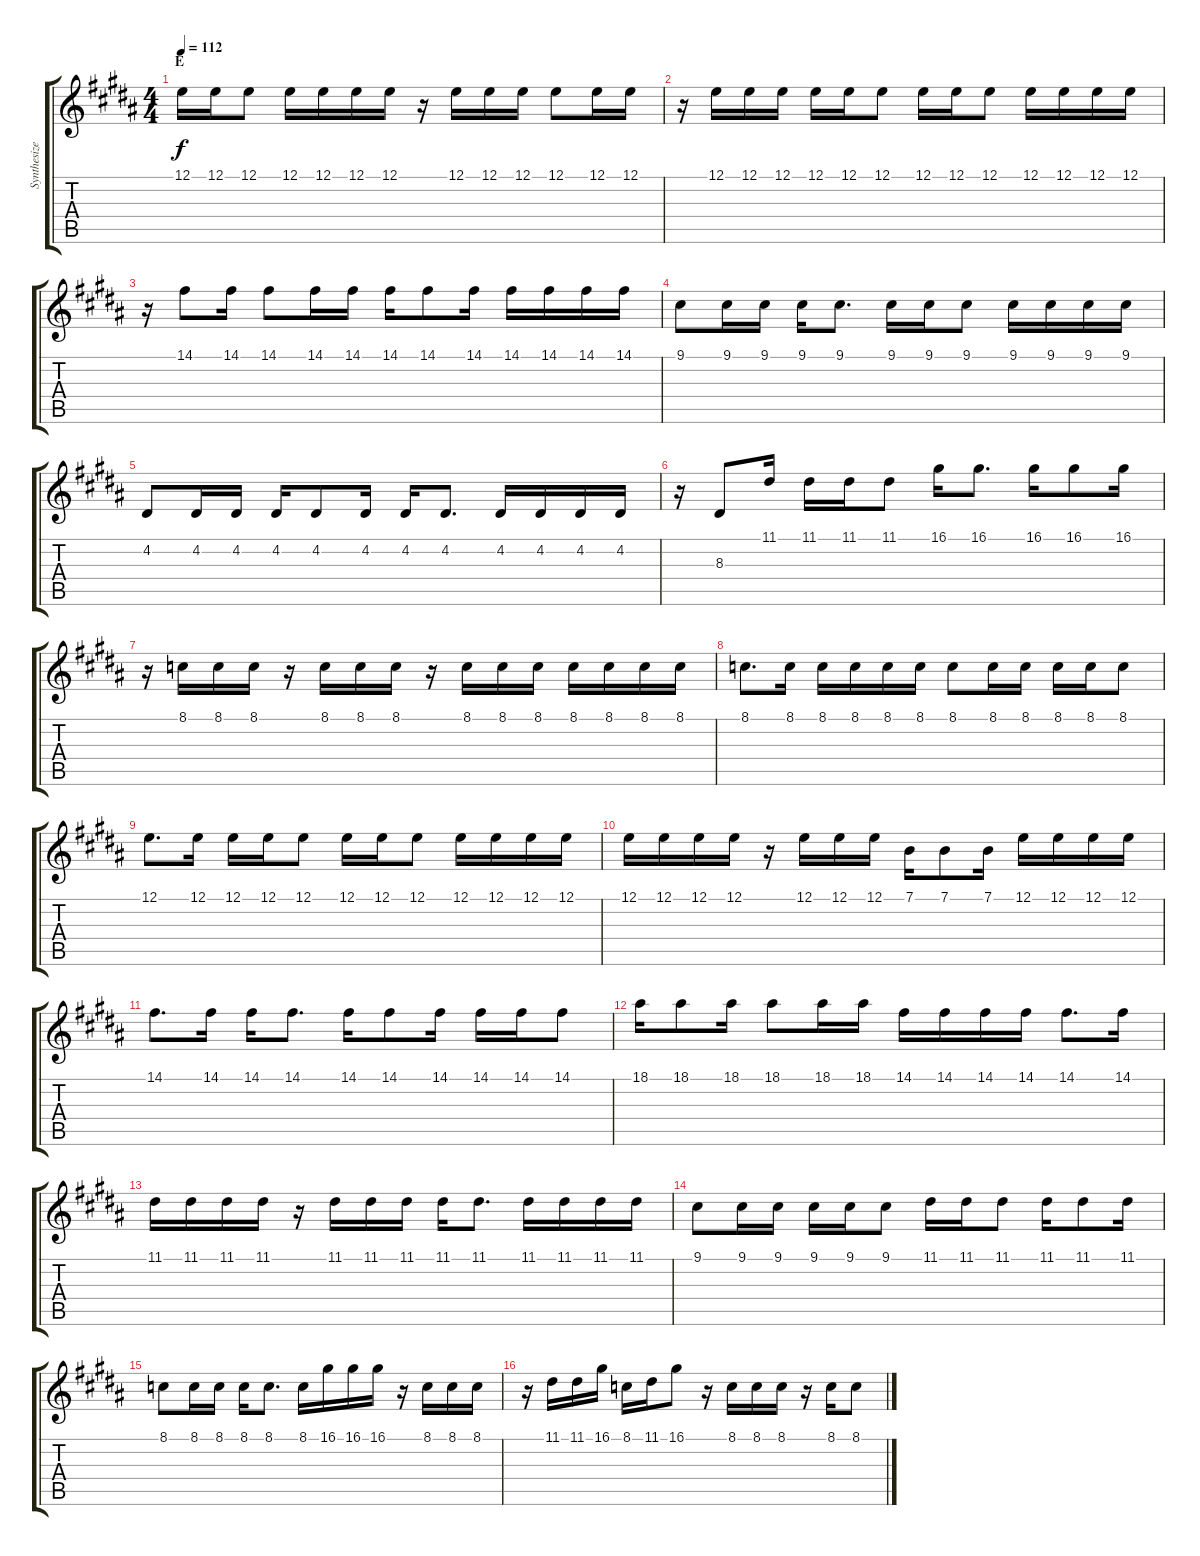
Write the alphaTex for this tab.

\track ("Synthesizer III" "Synthesize") {instrument lead1square}
\staff {score tabs}
\tuning (E4 B3 G3 D3 A2 E2) {hide}
\ts (4 4)
\section ("" "E")
\tempo 112
\clef g2
\ks b
12.1.16{dy f volume 12 instrument lead1square} 12.1.16 12.1.8 12.1.16 12.1.16 12.1.16 12.1.16 r.16 12.1.16 12.1.16 12.1.16 12.1.8 12.1.16 12.1.16 |
r.16 12.1.16 12.1.16 12.1.16 12.1.16 12.1.16 12.1.8 12.1.16 12.1.16 12.1.8 12.1.16 12.1.16 12.1.16 12.1.16 |
r.16 14.1.8 14.1.16 14.1.8 14.1.16 14.1.16 14.1.16 14.1.8 14.1.16 14.1.16 14.1.16 14.1.16 14.1.16 |
9.1.8 9.1.16 9.1.16 9.1.16 9.1.8{d} 9.1.16 9.1.16 9.1.8 9.1.16 9.1.16 9.1.16 9.1.16 |
4.2.8 4.2.16 4.2.16 4.2.16 4.2.8 4.2.16 4.2.16 4.2.8{d} 4.2.16 4.2.16 4.2.16 4.2.16 |
r.16 8.3.8 11.1.16 11.1.16 11.1.16 11.1.8 16.1.16 16.1.8{d} 16.1.16 16.1.8 16.1.16 |
r.16 8.1.16 8.1.16 8.1.16 r.16 8.1.16 8.1.16 8.1.16 r.16 8.1.16 8.1.16 8.1.16 8.1.16 8.1.16 8.1.16 8.1.16 |
8.1.8{d} 8.1.16 8.1.16 8.1.16 8.1.16 8.1.16 8.1.8 8.1.16 8.1.16 8.1.16 8.1.16 8.1.8 |
12.1.8{d} 12.1.16 12.1.16 12.1.16 12.1.8 12.1.16 12.1.16 12.1.8 12.1.16 12.1.16 12.1.16 12.1.16 |
12.1.16 12.1.16 12.1.16 12.1.16 r.16 12.1.16 12.1.16 12.1.16 7.1.16 7.1.8 7.1.16 12.1.16 12.1.16 12.1.16 12.1.16 |
14.1.8{d} 14.1.16 14.1.16 14.1.8{d} 14.1.16 14.1.8 14.1.16 14.1.16 14.1.16 14.1.8 |
18.1.16 18.1.8 18.1.16 18.1.8 18.1.16 18.1.16 14.1.16 14.1.16 14.1.16 14.1.16 14.1.8{d} 14.1.16 |
11.1.16 11.1.16 11.1.16 11.1.16 r.16 11.1.16 11.1.16 11.1.16 11.1.16 11.1.8{d} 11.1.16 11.1.16 11.1.16 11.1.16 |
9.1.8 9.1.16 9.1.16 9.1.16 9.1.16 9.1.8 11.1.16 11.1.16 11.1.8 11.1.16 11.1.8 11.1.16 |
8.1.8 8.1.16 8.1.16 8.1.16 8.1.8{d} 8.1.16 16.1.16 16.1.16 16.1.16 r.16 8.1.16 8.1.16 8.1.16 |
r.16 11.1.16 11.1.16 16.1.16 8.1.16 11.1.16 16.1.8 r.16 8.1.16 8.1.16 8.1.16 r.16 8.1.16 8.1.8
